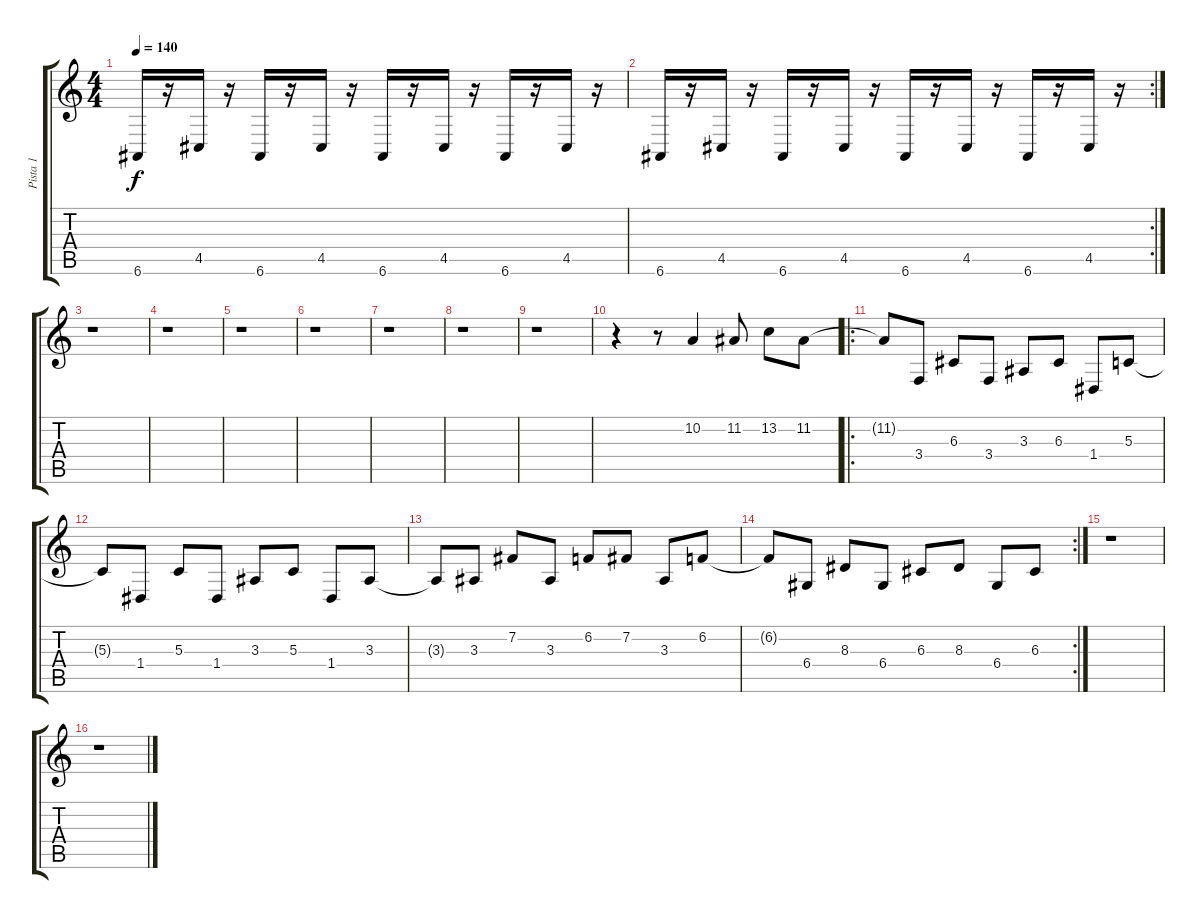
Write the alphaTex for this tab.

\track ("Pista 1" "Pista 1") {instrument lead2sawtooth}
\staff {score tabs}
\tuning (E4 B3 G3 D3 A2 E2) {hide}
\ts (4 4)
\tempo 140
\clef g2
\ks c
6.6.16{dy f} r.16 4.5.16 r.16 6.6.16 r.16 4.5.16 r.16 6.6.16 r.16 4.5.16 r.16 6.6.16 r.16 4.5.16 r.16 |
\rc 2
6.6.16 r.16 4.5.16 r.16 6.6.16 r.16 4.5.16 r.16 6.6.16 r.16 4.5.16 r.16 6.6.16 r.16 4.5.16 r.16 |
r.1 |
r.1 |
r.1 |
r.1 |
r.1 |
r.1 |
r.1 |
r.4 r.8 10.2.4 11.2.8 13.2.8 11.2.8 |
\ro
11.2{t}.8 3.4.8 6.3.8 3.4.8 3.3.8 6.3.8 1.4.8 5.3.8 |
5.3{t}.8 1.4.8 5.3.8 1.4.8 3.3.8 5.3.8 1.4.8 3.3.8 |
3.3{t}.8 3.3.8 7.2.8 3.3.8 6.2.8 7.2.8 3.3.8 6.2.8 |
\rc 2
6.2{t}.8 6.4.8 8.3.8 6.4.8 6.3.8 8.3.8 6.4.8 6.3.8 |
r.1 |
r.1
